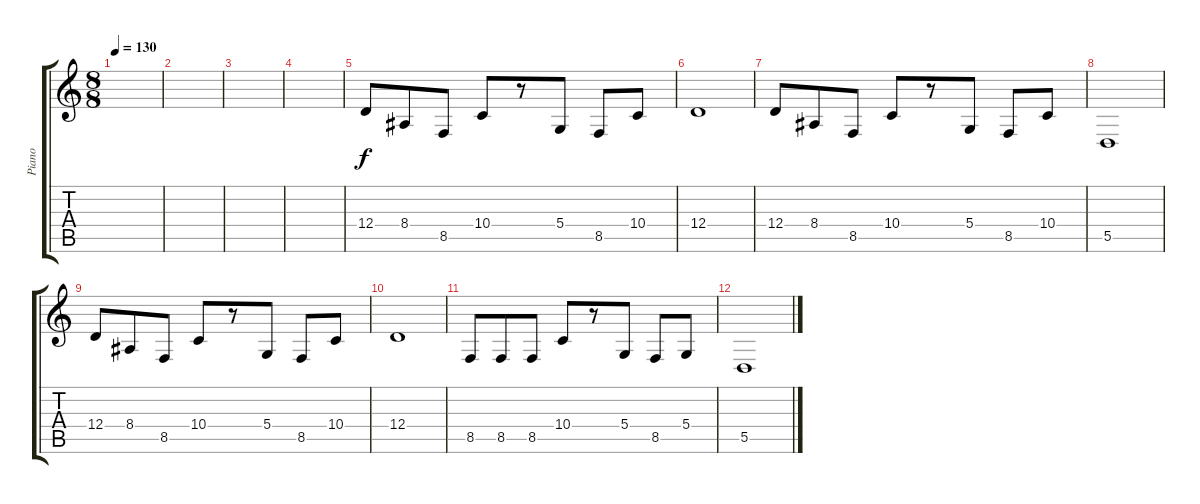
\track ("Piano" "Piano") {instrument acousticgrandpiano}
\staff {score tabs}
\tuning (E4 B3 G3 D3 A2 E2) {hide}
\ts (8 8)
\tempo 130
\clef g2
\ks c
|
|
|
|
12.4.8 8.4.8 8.5.8 10.4.8 r.8 5.4.8 8.5.8 10.4.8 |
12.4.1 |
12.4.8 8.4.8 8.5.8 10.4.8 r.8 5.4.8 8.5.8 10.4.8 |
5.5.1 |
12.4.8 8.4.8 8.5.8 10.4.8 r.8 5.4.8 8.5.8 10.4.8 |
12.4.1 |
8.5.8 8.5.8 8.5.8 10.4.8 r.8 5.4.8 8.5.8 5.4.8 |
5.5.1
